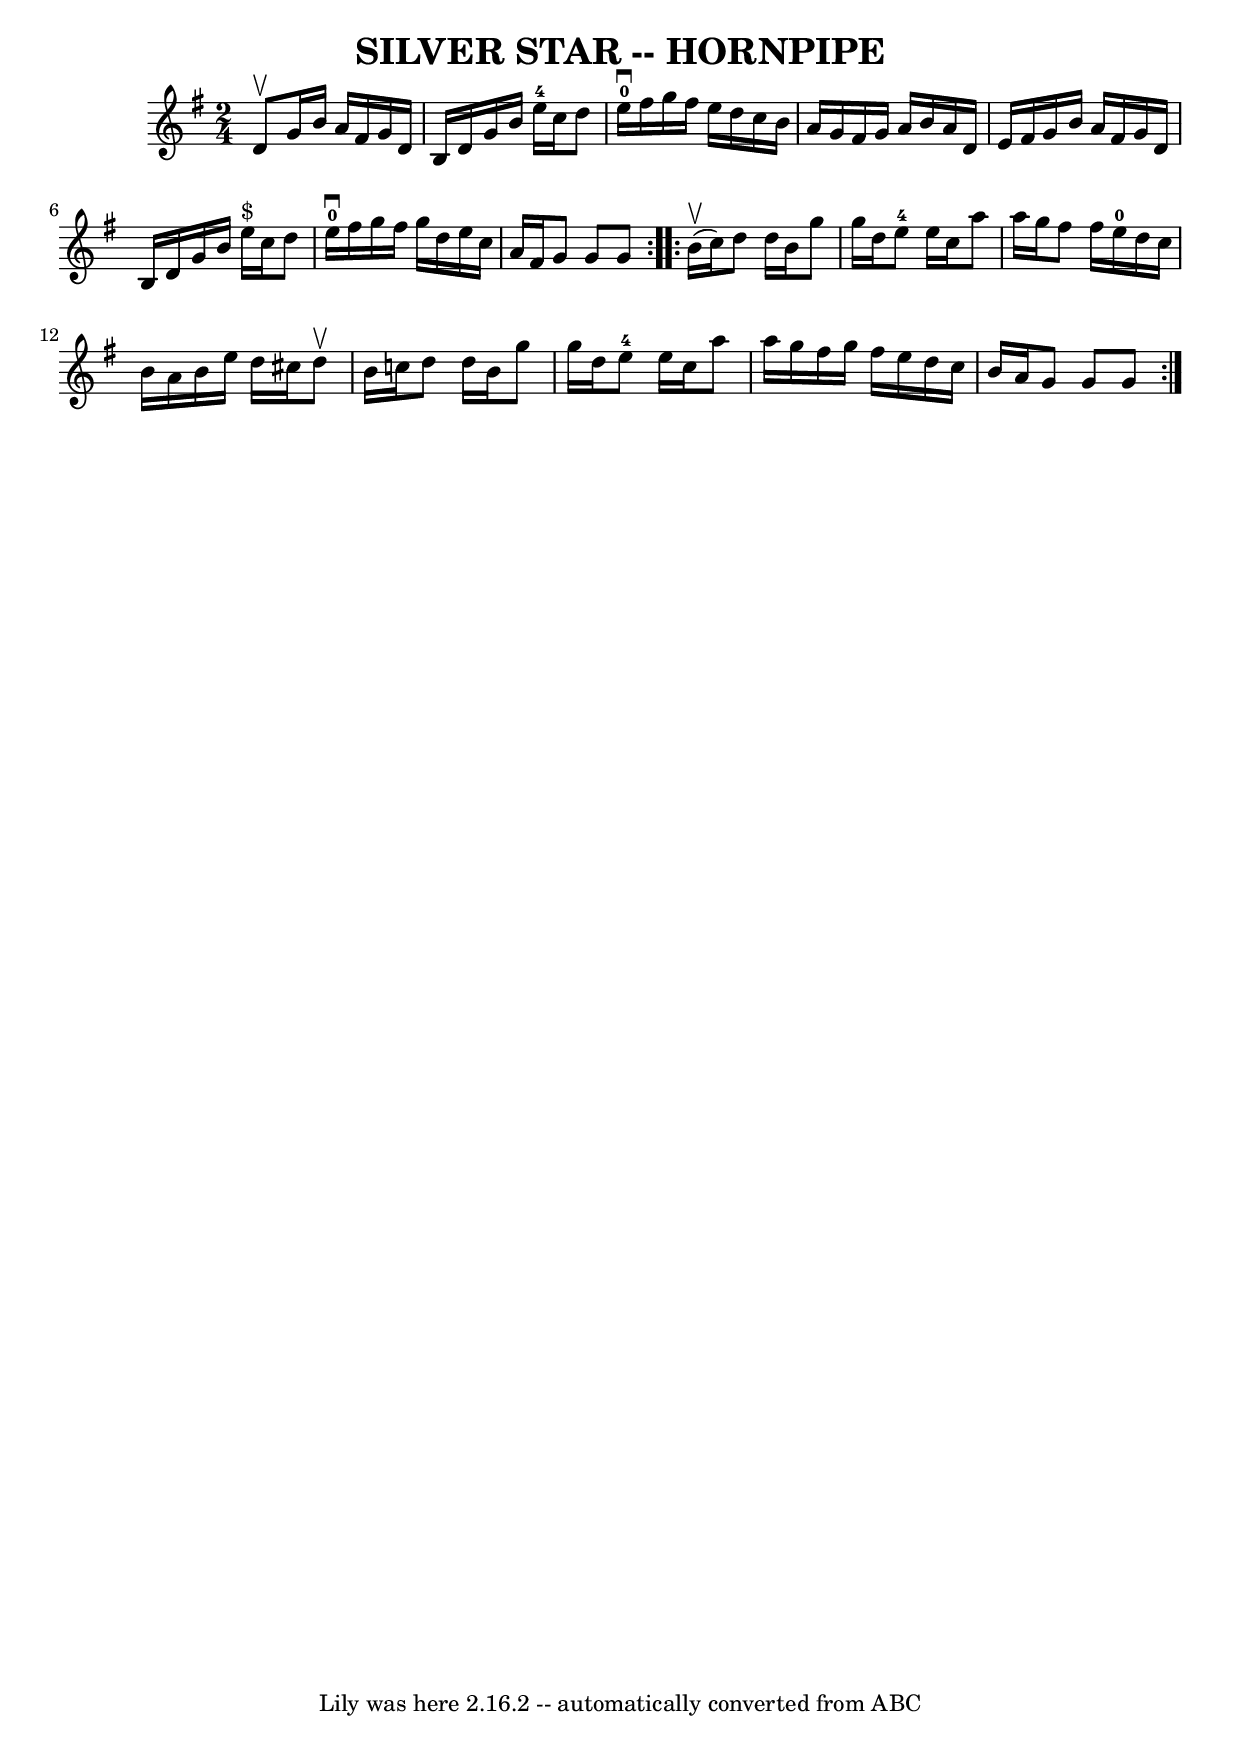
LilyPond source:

\version "2.16.2"
\include "Mammoth.ily"
\header {
  %% book = "Ryan's Mammoth Collection of Fiddle Tunes"
  crossRefNumber = "1"
  footnotes = ""
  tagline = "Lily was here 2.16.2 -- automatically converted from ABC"
  title = "SILVER STAR -- HORNPIPE"

}
voicedefault =  {



  \repeat volta 2 {

    \time 2/4 
    \key g \major
 d'8^\upbow       |
    g'16 b'16 a'16    
    fis'16 g'16 d'16 b16 d'16    |
    g'16 b'16 e''16-4  
    c''16 d''8 e''16-0^\downbow fis''16    |
    g''16 fis''16  
    e''16 d''16 c''16 b'16 a'16 g'16    |
    fis'16 g'16  
    a'16 b'16 a'16 d'16 e'16 fis'16    |
    |
    
    g'16 b'16 a'16 fis'16 g'16 d'16 b16 d'16    |
    
    g'16 b'16 e''16^"$" c''16 d''8 e''16-0^\downbow fis''16    
    |
    g''16 fis''16 g''16 d''16 e''16 c''16 a'16    
    fis'16    |
    g'8 g'8 g'8    
  }     
  \repeat volta 2 {
    b'16 
    (^\upbow c''16)       |
    d''8 d''16 b'16 g''8 g''16    
    d''16    |
    e''8-4 e''16 c''16 a''8 a''16 g''16    
    |
    fis''8 fis''16 e''16-0 d''16 c''16 b'16 a'16    
    |
    b'16 e''16 d''16 cis''16 d''8^\upbow b'16 c''!16   
    |
    |
    d''8 d''16 b'16 g''8 g''16 d''16    
    |
    e''8-4 e''16 c''16 a''8 a''16 g''16    |
    
    fis''16 g''16 fis''16 e''16 d''16 c''16 b'16 a'16    
    |
    g'8 g'8 g'8    
  }   

}

\score{
  <<

    \context Staff="default"
    {
      \voicedefault 
      
    }

  >>
  \layout {
    
  }
  \midi {
  }

}
